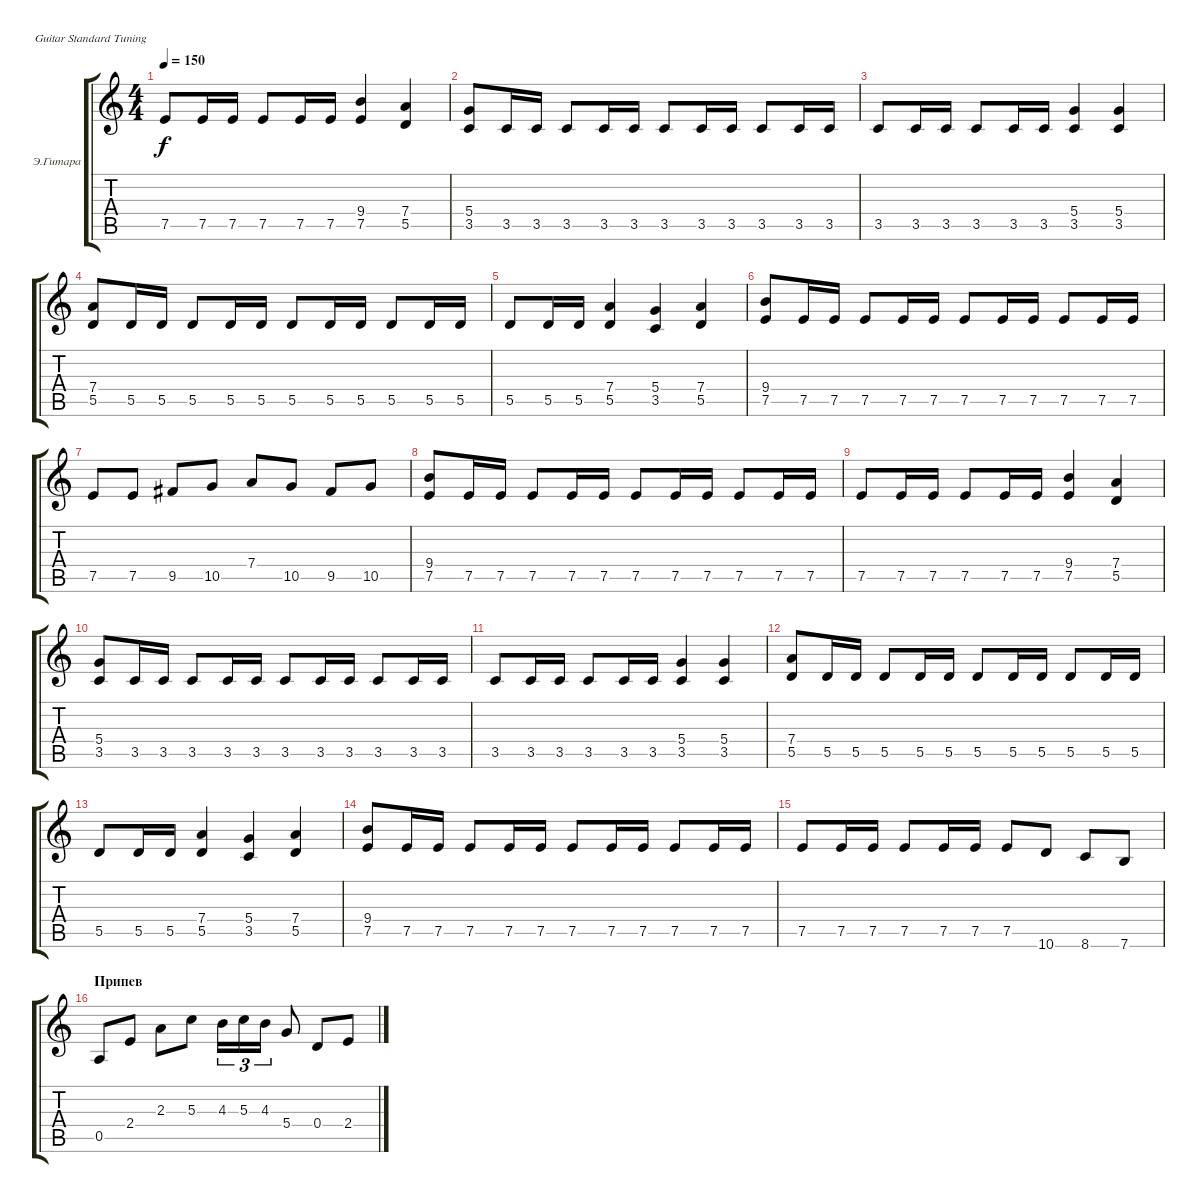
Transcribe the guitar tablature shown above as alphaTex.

\bracketExtendMode groupsimilarinstruments
\firstSystemTrackNameOrientation horizontal
\otherSystemsTrackNameOrientation horizontal
\track ("Владимир Холстинин" "Э.Гитара") {instrument distortionguitar}
\staff {score tabs}
\tuning (E4 B3 G3 D3 A2 E2)
\ts (4 4)
\tempo 150
\clef g2
\ks c
7.5.8{dy f} 7.5.16 7.5.16 7.5.8 7.5.16 7.5.16 (9.4 7.5).4 (7.4 5.5).4 |
(5.4 3.5).8 3.5.16 3.5.16 3.5.8 3.5.16 3.5.16 3.5.8 3.5.16 3.5.16 3.5.8 3.5.16 3.5.16 |
3.5.8 3.5.16 3.5.16 3.5.8 3.5.16 3.5.16 (5.4 3.5).4 (5.4 3.5).4 |
(7.4 5.5).8 5.5.16 5.5.16 5.5.8 5.5.16 5.5.16 5.5.8 5.5.16 5.5.16 5.5.8 5.5.16 5.5.16 |
5.5.8 5.5.16 5.5.16 (7.4 5.5).4 (5.4 3.5).4 (7.4 5.5).4 |
(9.4 7.5).8 7.5.16 7.5.16 7.5.8 7.5.16 7.5.16 7.5.8 7.5.16 7.5.16 7.5.8 7.5.16 7.5.16 |
7.5.8 7.5.8 9.5.8 10.5.8 7.4.8 10.5.8 9.5.8 10.5.8 |
(9.4 7.5).8 7.5.16 7.5.16 7.5.8 7.5.16 7.5.16 7.5.8 7.5.16 7.5.16 7.5.8 7.5.16 7.5.16 |
7.5.8 7.5.16 7.5.16 7.5.8 7.5.16 7.5.16 (9.4 7.5).4 (7.4 5.5).4 |
(5.4 3.5).8 3.5.16 3.5.16 3.5.8 3.5.16 3.5.16 3.5.8 3.5.16 3.5.16 3.5.8 3.5.16 3.5.16 |
3.5.8 3.5.16 3.5.16 3.5.8 3.5.16 3.5.16 (5.4 3.5).4 (5.4 3.5).4 |
(7.4 5.5).8 5.5.16 5.5.16 5.5.8 5.5.16 5.5.16 5.5.8 5.5.16 5.5.16 5.5.8 5.5.16 5.5.16 |
5.5.8 5.5.16 5.5.16 (7.4 5.5).4 (5.4 3.5).4 (7.4 5.5).4 |
(9.4 7.5).8 7.5.16 7.5.16 7.5.8 7.5.16 7.5.16 7.5.8 7.5.16 7.5.16 7.5.8 7.5.16 7.5.16 |
7.5.8 7.5.16 7.5.16 7.5.8 7.5.16 7.5.16 7.5.8 10.6.8 8.6.8 7.6.8 |
\section ("" "Припев")
0.5.8 2.4.8 2.3.8 5.3.8 4.3.16{tu (3 2)} 5.3.16{tu (3 2)} 4.3.16{tu (3 2)} 5.4.8 0.4.8 2.4.8
